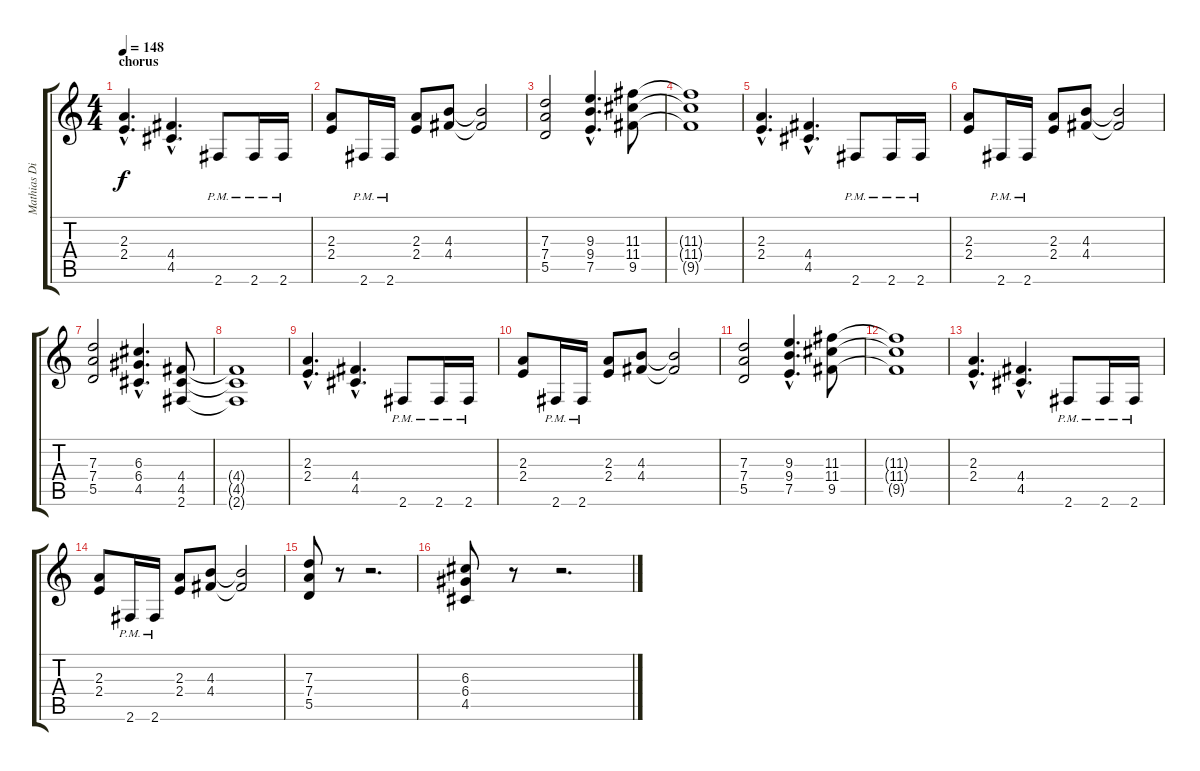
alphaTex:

\track ("Mathias Dieth" "Mathias Di") {instrument distortionguitar}
\staff {score tabs}
\tuning (E4 B3 G3 D3 A2 E2) {hide}
\ts (4 4)
\section ("" "chorus")
\tempo 148
\clef g2
\ks c
(2.3{hac} 2.4{hac}).4{d dy f} (4.4{hac} 4.5{hac}).4{d} 2.6{pm}.8 2.6{pm}.16 2.6{pm}.16 |
(2.3 2.4).8 2.6{pm}.16 2.6{pm}.16 (2.3 2.4).8 (4.3 4.4).8 (4.3{t} 4.4{t}).2 |
(7.3 7.4 5.5).2 (9.3{hac} 9.4{hac} 7.5{hac}).4{d} (11.3 11.4 9.5).8 |
(11.3{t} 11.4{t} 9.5{t}).1 |
(2.3{hac} 2.4{hac}).4{d} (4.4{hac} 4.5{hac}).4{d} 2.6{pm}.8 2.6{pm}.16 2.6{pm}.16 |
(2.3 2.4).8 2.6{pm}.16 2.6{pm}.16 (2.3 2.4).8 (4.3 4.4).8 (4.3{t} 4.4{t}).2 |
(7.3 7.4 5.5).2 (6.3{hac} 6.4{hac} 4.5{hac}).4{d} (4.4 4.5 2.6).8 |
(4.4{t} 4.5{t} 2.6{t}).1 |
(2.3{hac} 2.4{hac}).4{d} (4.4{hac} 4.5{hac}).4{d} 2.6{pm}.8 2.6{pm}.16 2.6{pm}.16 |
(2.3 2.4).8 2.6{pm}.16 2.6{pm}.16 (2.3 2.4).8 (4.3 4.4).8 (4.3{t} 4.4{t}).2 |
(7.3 7.4 5.5).2 (9.3{hac} 9.4{hac} 7.5{hac}).4{d} (11.3 11.4 9.5).8 |
(11.3{t} 11.4{t} 9.5{t}).1 |
(2.3{hac} 2.4{hac}).4{d} (4.4{hac} 4.5{hac}).4{d} 2.6{pm}.8 2.6{pm}.16 2.6{pm}.16 |
(2.3 2.4).8 2.6{pm}.16 2.6{pm}.16 (2.3 2.4).8 (4.3 4.4).8 (4.3{t} 4.4{t}).2 |
(7.3 7.4 5.5).8 r.8 r.2{d} |
(6.3 6.4 4.5).8 r.8 r.2{d}
